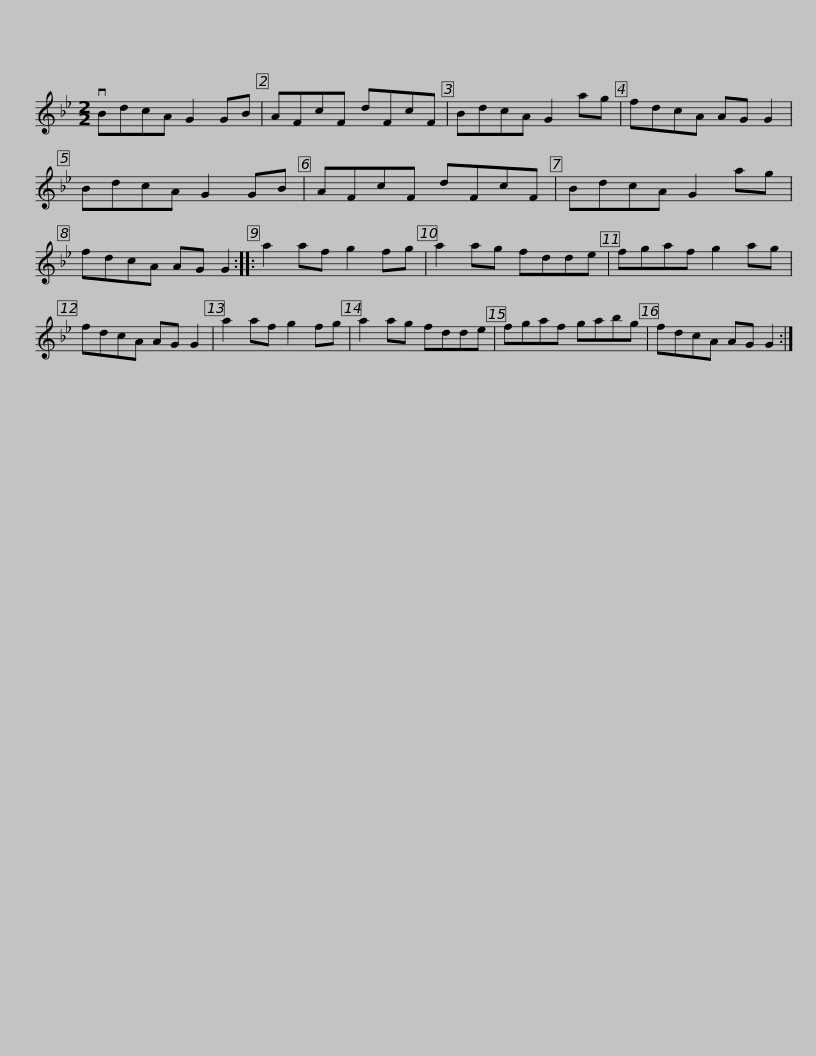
X:1
L:1/8
M:2/2
I:linebreak $
K:Gmin
V:1 treble
V:1
 vBdcA G2 GB | AFcF dFcF | BdcA G2 ag | fdcA AG G2 | BdcA G2 GB | %5
 AFcF dFcF |$ BdcA G2 ag | fdcA AG G2 :: a2 af g2 fg | a2 ag fdde | %10
 fgaf g2 ag | fdcA AG G2 |$ a2 af g2 fg | a2 ag fdde | fgaf gabg | %15
 fdcA AG G2 :| %16
